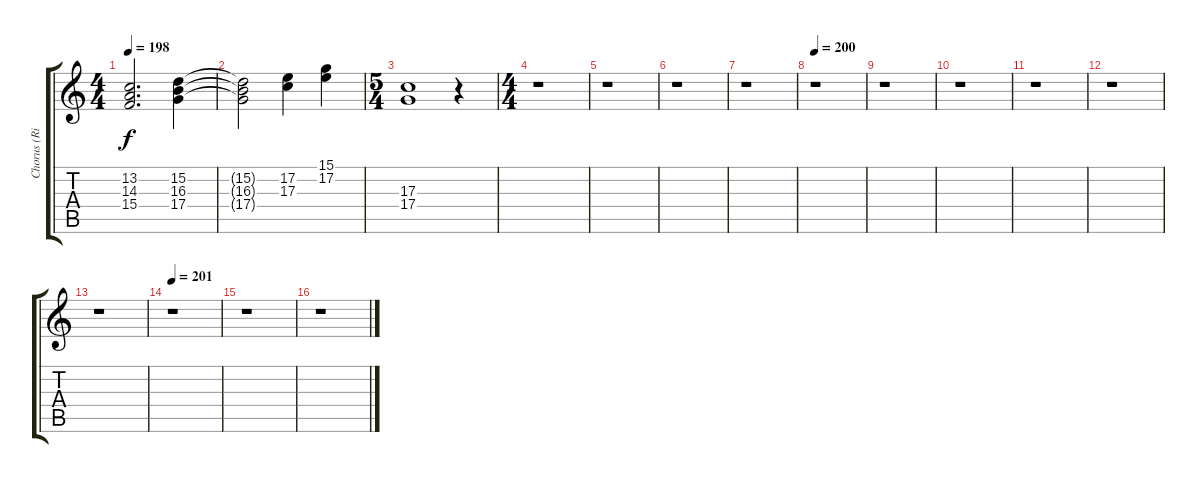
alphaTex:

\track ("Chorus (Right)" "Chorus (Ri") {instrument synthvoice}
\staff {score tabs}
\tuning (E4 B3 G3 D3 A2 E2) {hide}
\ts (4 4)
\tempo 198
\clef g2
\ks c
(13.2 14.3 15.4).2{d dy f} (15.2 16.3 17.4).4 |
(15.2{t} 16.3{t} 17.4{t}).2 (17.2 17.3).4 (15.1 17.2).4 |
\ts (5 4)
(17.3 17.4).1 r.4 |
\ts (4 4)
r.1 |
r.1 |
r.1 |
r.1 |
\tempo 200
r.1 |
r.1 |
r.1 |
r.1 |
r.1 |
r.1 |
\tempo 201
r.1 |
r.1 |
r.1
